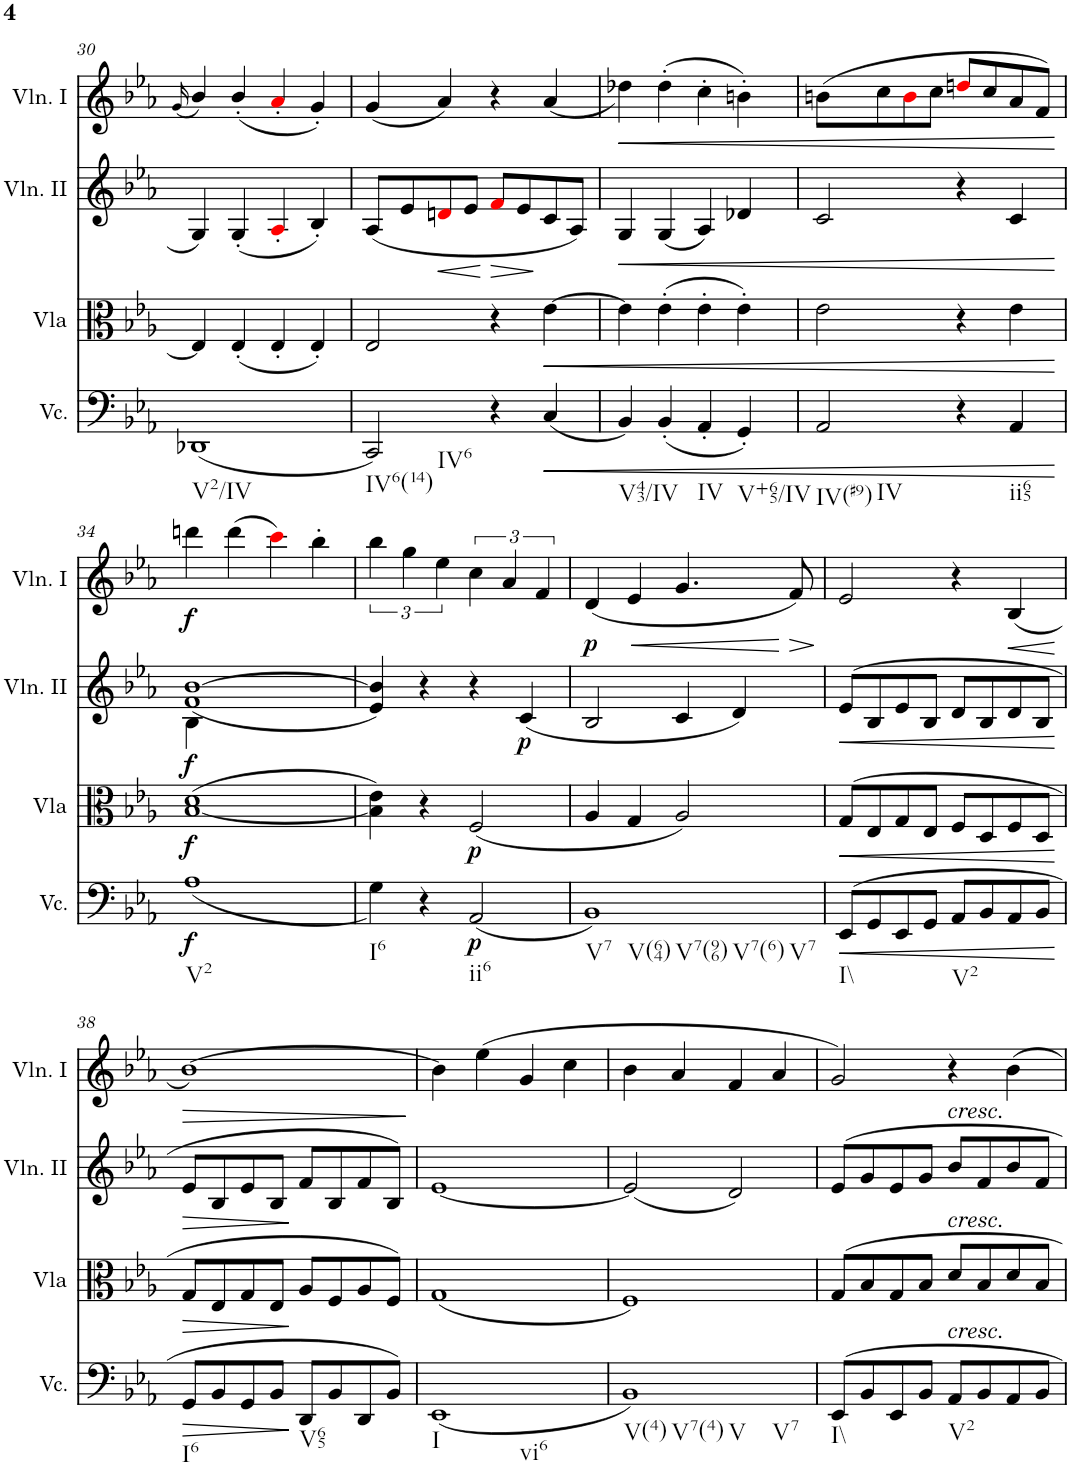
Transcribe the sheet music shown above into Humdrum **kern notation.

**kern	**dynam	**kern	**dynam	**kern	**dynam	**kern	**dynam
*part4	*part4	*part3	*part3	*part2	*part2	*part1	*part1
*staff4	*staff4	*staff3	*staff3	*staff2	*staff2	*staff1	*staff1
*I"Violoncello	*	*I"Viola	*	*I"Violino II	*	*I"Violino I	*
*I'Vc.	*	*I'Vla	*	*I'Vln. II	*	*I'Vln. I	*
!!LO:PB:g=z
*clefF4	*	*clefC3	*	*clefG2	*	*clefG2	*
*k[b-e-a-]	*	*k[b-e-a-]	*	*k[b-e-a-]	*	*k[b-e-a-]	*
*M4/4	*	*M4/4	*	*M4/4	*	*M4/4	*
*met(c)	*	*met(c)	*	*met(c)	*	*met(c)	*
=30	=30	=30	=30	=30	=30	=30	=30
.	.	.	.	.	.	(<16qg/	.
!LO:TX:b:t=V2/IV	!	!	!	!	!	!	!
(<1DD-X	.	4E-/]	.	4G/	.	4b-/)	.
.	.	(<4E-'/	.	(<4G'/	.	(<4b-'/	.
.	.	4E-'/	.	4A-'i/	.	4a-'i/	.
.	.	4E-'/)	.	4B-'/)	.	4g'/)	.
=31	=31	=31	=31	=31	=31	=31	=31
!LO:TX:b:t=IV6(14)	!	!	!	!	!	!	!
!LO:TX:b:t=IV6	!	!	!	!	!	!	!
2CC/)	.	2E-/	.	(<8A-/L	.	(<4g/	.
.	.	.	.	8e-/	.	.	.
!	!	!	!	!	!LO:HP:b	!	!
.	.	.	.	8dni/	<	4a-/)	.
.	.	.	.	8e-/J	.	.	.
!	!	!	!	!	!LO:HP:n=1:b	!	!
4r	.	4r	.	8fi/L	[ >	4r	.
.	.	.	.	8e-/	.	.	.
!	!LO:HP:b	!	!LO:HP:b	!	!	!	!
(<4C/	<	[4e-\	<	8c/	]	(<4a-/	.
.	.	.	.	8A-/J)	.	.	.
=32	=32	=32	=32	=32	=32	=32	=32
!LO:TX:b:t=V43/IV	!	!	!	!	!	!	!
!	!	!	!	!	!LO:HP:b	!	!LO:HP:b
4BB-/)	.	4e-\]	.	4G/	<	4dd-X\)	<
(<4BB-'/	.	(>4e-'\	.	(<4G/	.	(>4dd-'\	.
!LO:TX:b:t=IV	!	!	!	!	!	!	!
4AA-'/	.	4e-'\	.	4A-/)	.	4cc'\	.
!LO:TX:b:t=V+65/IV	!	!	!	!	!	!	!
4GG'/)	.	4e-'\)	.	4d-X/	.	4bn'\)	.
=33	=33	=33	=33	=33	=33	=33	=33
!LO:TX:b:t=IV(#9)	!	!	!	!	!	!	!
!LO:TX:b:t=IV	!	!	!	!	!	!	!
2AA-/	.	2e-\	.	2c/	.	(>8bn\L	.
.	.	.	.	.	.	8cc\	.
.	.	.	.	.	.	8bi\	.
.	.	.	.	.	.	8cc\J	.
4r	.	4r	.	4r	.	8ddni/L	.
.	.	.	.	.	.	8cc/	.
!LO:TX:b:t=ii65	!	!	!	!	!	!	!
4AA-/	.	4e-\	.	4c/	.	8a-/	.
.	.	.	.	.	.	8f/J)	.
.	[	.	[	.	[	.	[
!!LO:LB:g=z
=34	=34	=34	=34	=34	=34	=34	=34
*	*	*	*	*^	*	*	*
!LO:TX:b:t=V2	!	!	!	!	!	!	!	!
!	!LO:DY:b	!	!LO:DY:b	!	!	!LO:DY:b	!	!LO:DY:b
(<1A-	f	(>[1B- 1d	f	(<1f [1b-	4B-\	f	4dddn\	f
.	.	.	.	.	2.ryy	.	(>4ddd\	.
.	.	.	.	.	.	.	4ccci\)	.
.	.	.	.	.	.	.	4bb-'\	.
*	*	*	*	*v	*v	*	*	*
=35	=35	=35	=35	=35	=35	=35	=35
!LO:TX:b:t=I6	!	!	!	!	!	!	!
4G\)	.	4B-\] 4e-\)	.	4e-/ 4b-/])	.	6bb-\	.
.	.	.	.	.	.	6gg\	.
4r	.	4r	.	4r	.	.	.
.	.	.	.	.	.	6ee-\	.
!LO:TX:b:t=ii6	!	!	!	!	!	!	!
!	!LO:DY:b	!	!LO:DY:b	!	!	!	!
(<2AA-/	p	(<2F/	p	4r	.	6cc\	.
.	.	.	.	.	.	6a-/	.
!	!	!	!	!	!LO:DY:b	!	!
.	.	.	.	(<4c/	p	.	.
.	.	.	.	.	.	6f/	.
=36	=36	=36	=36	=36	=36	=36	=36
!LO:TX:b:t=V7	!	!	!	!	!	!	!
!LO:TX:b:t=V(64)	!	!	!	!	!	!	!
!LO:TX:b:t=V7(96)	!	!	!	!	!	!	!
!LO:TX:b:t=V7(6)	!	!	!	!	!	!	!
!LO:TX:b:t=V7	!	!	!	!	!	!	!
!	!	!	!	!	!	!	!LO:HP:b
!	!	!	!	!	!	!	!LO:DY:n=1:b
1BB-)	.	4A-/	.	2B-/	.	(<4d/	< p
.	.	4G/	.	.	.	4e-/	.
.	.	2A-/)	.	4c/	.	4.g/	.
.	.	.	.	4d/)	.	.	.
!	!	!	!	!	!	!	!LO:HP:n=1:b
.	.	.	.	.	.	8f/)	[ >
.	.	.	.	.	.	.	]
=37	=37	=37	=37	=37	=37	=37	=37
!LO:TX:b:t=I\\	!	!	!	!	!	!	!
!	!LO:HP:b	!	!LO:HP:b	!	!LO:HP:b	!	!
(>8EE-/L	<	(>8G/L	<	(>8e-/L	<	2e-/	.
8GG/	.	8E-/	.	8B-/	.	.	.
8EE-/	.	8G/	.	8e-/	.	.	.
8GG/J	.	8E-/J	.	8B-/J	.	.	.
!LO:TX:b:t=V2	!	!	!	!	!	!	!
8AA-/L	.	8F/L	.	8d/L	.	4r	.
8BB-/	.	8D/	.	8B-/	.	.	.
!	!	!	!	!	!	!	!LO:HP:b
8AA-/	.	8F/	.	8d/	.	(<4B-/	<
8BB-/J	.	8D/J	.	8B-/J	.	.	.
.	[	.	[	.	[	.	[
!!LO:LB:g=z
=38	=38	=38	=38	=38	=38	=38	=38
!LO:TX:b:t=I6	!	!	!	!	!	!	!
!	!LO:HP:b	!	!LO:HP:b	!	!LO:HP:b	!	!LO:HP:b
8GG/L	>	8G/L	>	8e-/L	>	[1b-)	>
8BB-/	.	8E-/	.	8B-/	.	.	.
8GG/	.	8G/	.	8e-/	.	.	.
8BB-/J	.	8E-/J	.	8B-/J	.	.	.
!LO:TX:b:t=V65	!	!	!	!	!	!	!
8DD/L	]	8A-/L	]	8f/L	]	.	.
8BB-/	.	8F/	.	8B-/	.	.	.
8DD/	.	8A-/	.	8f/	.	.	.
8BB-/J)	.	8F/J)	.	8B-/J)	.	.	.
.	.	.	.	.	.	.	]
=39	=39	=39	=39	=39	=39	=39	=39
!LO:TX:b:t=I	!	!	!	!	!	!	!
!LO:TX:b:t=vi6	!	!	!	!	!	!	!
(<1EE-	.	(<1G	.	[1e-	.	4b-\]	.
.	.	.	.	.	.	(>4ee-\	.
.	.	.	.	.	.	4g/	.
.	.	.	.	.	.	4cc\	.
=40	=40	=40	=40	=40	=40	=40	=40
!LO:TX:b:t=V(4)	!	!	!	!	!	!	!
!LO:TX:b:t=V7(4)	!	!	!	!	!	!	!
!LO:TX:b:t=V	!	!	!	!	!	!	!
!LO:TX:b:t=V7	!	!	!	!	!	!	!
1BB-)	.	1F)	.	(<2e-/]	.	4b-\	.
.	.	.	.	.	.	4a-/	.
.	.	.	.	2d/)	.	4f/	.
.	.	.	.	.	.	4a-/	.
=41	=41	=41	=41	=41	=41	=41	=41
!LO:TX:b:t=I\\	!	!	!	!	!	!	!
8EE-/L	.	8G/L	.	8e-/L	.	2g/)	.
8BB-/	.	8B-/	.	8g/	.	.	.
8EE-/	.	8G/	.	8e-/	.	.	.
8BB-/J	.	8B-/J	.	8g/J	.	.	.
!	!	!	!	!LO:TX:a:i:t=cresc.	!	!	!
!	!	!LO:TX:a:i:t=cresc.	!	!	!	!	!
!LO:TX:a:i:t=cresc.	!	!	!	!	!	!	!
!LO:TX:b:t=V2	!	!	!	!	!	!	!
8AA-/L	.	8d/L	.	8b-/L	.	4r	.
8BB-/	.	8B-/	.	8f/	.	.	.
8AA-/	.	8d/	.	8b-/	.	4b-\	.
8BB-/J	.	8B-/J	.	8f/J	.	.	.
=	=	=	=	=	=	=	=
*-	*-	*-	*-	*-	*-	*-	*-
